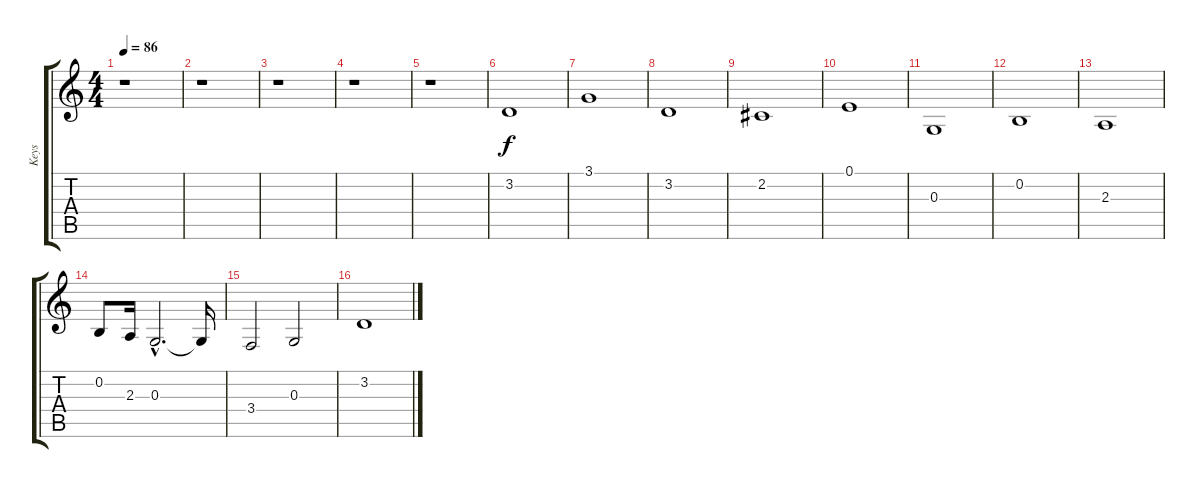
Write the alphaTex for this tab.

\track ("Keys" "Keys") {instrument fx4atmosphere}
\staff {score tabs}
\tuning (E4 B3 G3 D3 A2 E2) {hide}
\ts (4 4)
\tempo 86
\clef g2
\ks c
r.1{dy f} |
r.1 |
r.1 |
r.1 |
r.1 |
3.2.1{balance 4} |
3.1.1 |
3.2.1 |
2.2.1 |
0.1.1 |
0.3.1 |
0.2.1 |
2.3.1 |
0.2.8 2.3.16 0.3{hac}.2{d} 0.3{t}.16 |
3.4.2 0.3.2 |
3.2.1
